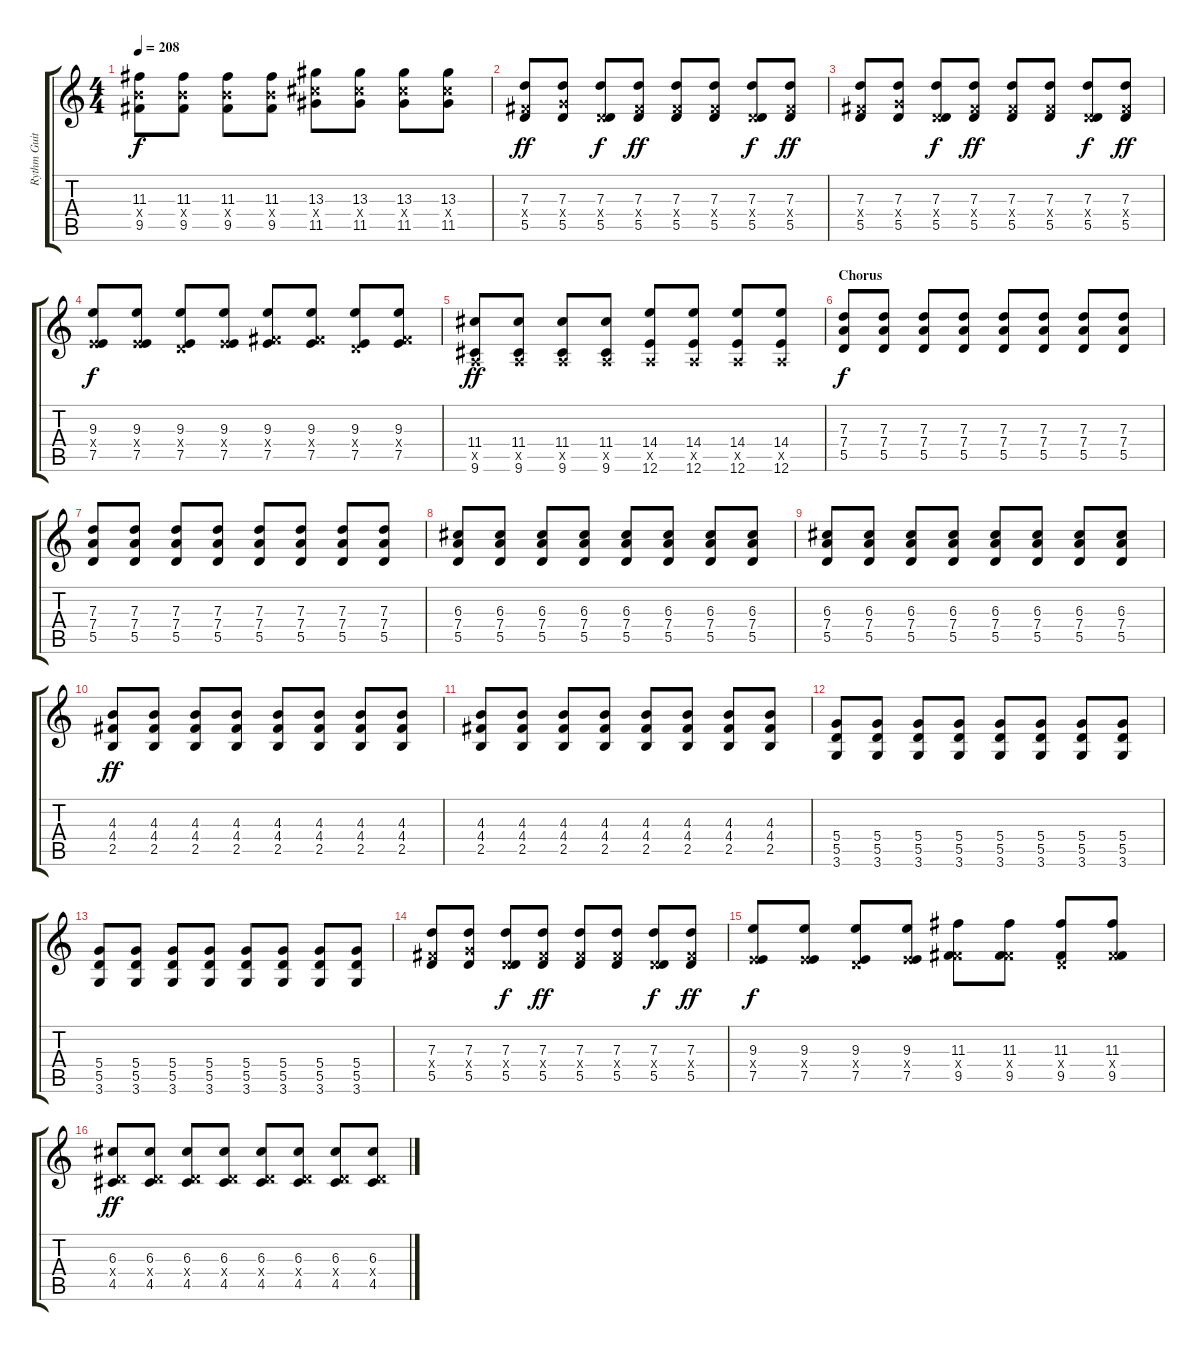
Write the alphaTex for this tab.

\track ("Rythm Guitar" "Rythm Guit") {instrument distortionguitar}
\staff {score tabs}
\tuning (E4 B3 G3 D3 A2 E2) {hide}
\ts (4 4)
\tempo 208
\clef g2
\ks c
(11.3 9.4{x} 9.5).8{dy f} (11.3 9.4{x} 9.5).8 (11.3 9.4{x} 9.5).8 (11.3 9.4{x} 9.5).8 (13.3 11.4{x} 11.5).8 (13.3 11.4{x} 11.5).8 (13.3 11.4{x} 11.5).8 (13.3 11.4{x} 11.5).8 |
(7.3 4.4{x} 5.5).8{dy ff} (7.3 5.4{x} 5.5).8 (7.3 0.4{x} 5.5).8{dy f} (7.3 4.4{x} 5.5).8{dy ff} (7.3 4.4{x} 5.5).8 (7.3 4.4{x} 5.5).8 (7.3 0.4{x} 5.5).8{dy f} (7.3 4.4{x} 5.5).8{dy ff} |
(7.3 4.4{x} 5.5).8 (7.3 5.4{x} 5.5).8 (7.3 0.4{x} 5.5).8{dy f} (7.3 4.4{x} 5.5).8{dy ff} (7.3 4.4{x} 5.5).8 (7.3 4.4{x} 5.5).8 (7.3 0.4{x} 5.5).8{dy f} (7.3 4.4{x} 5.5).8{dy ff} |
(9.3 2.4{x} 7.5).8{dy f} (9.3 2.4{x} 7.5).8 (9.3 0.4{x} 7.5).8 (9.3 2.4{x} 7.5).8 (9.3 4.4{x} 7.5).8 (9.3 4.4{x} 7.5).8 (9.3 0.4{x} 7.5).8 (9.3 4.4{x} 7.5).8 |
(11.4 0.5{x} 9.6).8{dy ff} (11.4 0.5{x} 9.6).8 (11.4 0.5{x} 9.6).8 (11.4 0.5{x} 9.6).8 (14.4 0.5{x} 12.6).8 (14.4 0.5{x} 12.6).8 (14.4 0.5{x} 12.6).8 (14.4 0.5{x} 12.6).8 |
\section ("" "Chorus")
(7.3 7.4 5.5).8{dy f} (7.3 7.4 5.5).8 (7.3 7.4 5.5).8 (7.3 7.4 5.5).8 (7.3 7.4 5.5).8 (7.3 7.4 5.5).8 (7.3 7.4 5.5).8 (7.3 7.4 5.5).8 |
(7.3 7.4 5.5).8 (7.3 7.4 5.5).8 (7.3 7.4 5.5).8 (7.3 7.4 5.5).8 (7.3 7.4 5.5).8 (7.3 7.4 5.5).8 (7.3 7.4 5.5).8 (7.3 7.4 5.5).8 |
(6.3 7.4 5.5).8 (6.3 7.4 5.5).8 (6.3 7.4 5.5).8 (6.3 7.4 5.5).8 (6.3 7.4 5.5).8 (6.3 7.4 5.5).8 (6.3 7.4 5.5).8 (6.3 7.4 5.5).8 |
(6.3 7.4 5.5).8 (6.3 7.4 5.5).8 (6.3 7.4 5.5).8 (6.3 7.4 5.5).8 (6.3 7.4 5.5).8 (6.3 7.4 5.5).8 (6.3 7.4 5.5).8 (6.3 7.4 5.5).8 |
(4.3 4.4 2.5).8{dy ff} (4.3 4.4 2.5).8 (4.3 4.4 2.5).8 (4.3 4.4 2.5).8 (4.3 4.4 2.5).8 (4.3 4.4 2.5).8 (4.3 4.4 2.5).8 (4.3 4.4 2.5).8 |
(4.3 4.4 2.5).8 (4.3 4.4 2.5).8 (4.3 4.4 2.5).8 (4.3 4.4 2.5).8 (4.3 4.4 2.5).8 (4.3 4.4 2.5).8 (4.3 4.4 2.5).8 (4.3 4.4 2.5).8 |
(5.4 5.5 3.6).8 (5.4 5.5 3.6).8 (5.4 5.5 3.6).8 (5.4 5.5 3.6).8 (5.4 5.5 3.6).8 (5.4 5.5 3.6).8 (5.4 5.5 3.6).8 (5.4 5.5 3.6).8 |
(5.4 5.5 3.6).8 (5.4 5.5 3.6).8 (5.4 5.5 3.6).8 (5.4 5.5 3.6).8 (5.4 5.5 3.6).8 (5.4 5.5 3.6).8 (5.4 5.5 3.6).8 (5.4 5.5 3.6).8 |
(7.3 4.4{x} 5.5).8 (7.3 5.4{x} 5.5).8 (7.3 0.4{x} 5.5).8{dy f} (7.3 4.4{x} 5.5).8{dy ff} (7.3 4.4{x} 5.5).8 (7.3 4.4{x} 5.5).8 (7.3 0.4{x} 5.5).8{dy f} (7.3 4.4{x} 5.5).8{dy ff} |
(9.3 2.4{x} 7.5).8{dy f} (9.3 2.4{x} 7.5).8 (9.3 0.4{x} 7.5).8 (9.3 2.4{x} 7.5).8 (11.3 4.4{x} 9.5).8 (11.3 4.4{x} 9.5).8 (11.3 0.4{x} 9.5).8 (11.3 4.4{x} 9.5).8 |
(6.3 0.4{x} 4.5).8{dy ff} (6.3 0.4{x} 4.5).8 (6.3 0.4{x} 4.5).8 (6.3 0.4{x} 4.5).8 (6.3 0.4{x} 4.5).8 (6.3 0.4{x} 4.5).8 (6.3 0.4{x} 4.5).8 (6.3 0.4{x} 4.5).8
